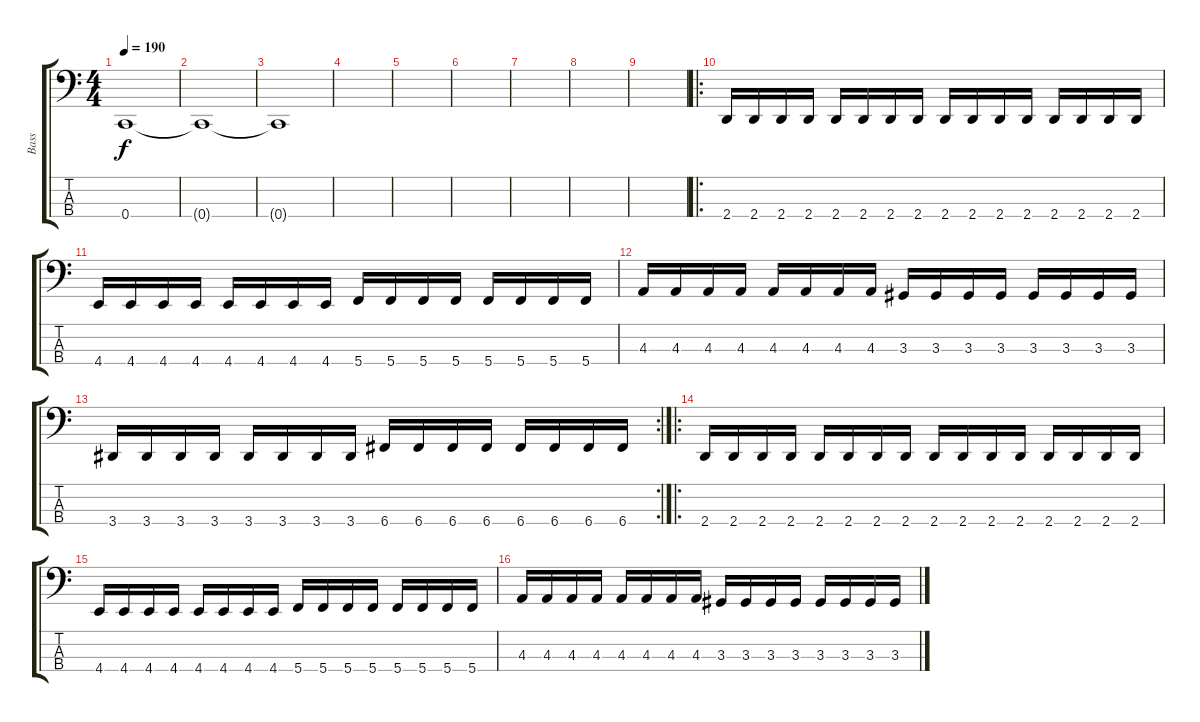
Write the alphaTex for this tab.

\track ("Bass" "Bass") {instrument electricbasspick}
\staff {score tabs}
\tuning (Eb2 Bb1 F1 C1) {hide}
\ts (4 4)
\tempo 190
\clef f4
\ks c
0.4{t}.1{dy f} |
0.4{t}.1 |
0.4{t}.1 |
|
|
|
|
|
|
\ro
2.4.16 2.4.16 2.4.16 2.4.16 2.4.16 2.4.16 2.4.16 2.4.16 2.4.16 2.4.16 2.4.16 2.4.16 2.4.16 2.4.16 2.4.16 2.4.16 |
4.4.16 4.4.16 4.4.16 4.4.16 4.4.16 4.4.16 4.4.16 4.4.16 5.4.16 5.4.16 5.4.16 5.4.16 5.4.16 5.4.16 5.4.16 5.4.16 |
4.3.16 4.3.16 4.3.16 4.3.16 4.3.16 4.3.16 4.3.16 4.3.16 3.3.16 3.3.16 3.3.16 3.3.16 3.3.16 3.3.16 3.3.16 3.3.16 |
\rc 2
3.4.16 3.4.16 3.4.16 3.4.16 3.4.16 3.4.16 3.4.16 3.4.16 6.4.16 6.4.16 6.4.16 6.4.16 6.4.16 6.4.16 6.4.16 6.4.16 |
\ro
2.4.16 2.4.16 2.4.16 2.4.16 2.4.16 2.4.16 2.4.16 2.4.16 2.4.16 2.4.16 2.4.16 2.4.16 2.4.16 2.4.16 2.4.16 2.4.16 |
4.4.16 4.4.16 4.4.16 4.4.16 4.4.16 4.4.16 4.4.16 4.4.16 5.4.16 5.4.16 5.4.16 5.4.16 5.4.16 5.4.16 5.4.16 5.4.16 |
4.3.16 4.3.16 4.3.16 4.3.16 4.3.16 4.3.16 4.3.16 4.3.16 3.3.16 3.3.16 3.3.16 3.3.16 3.3.16 3.3.16 3.3.16 3.3.16
